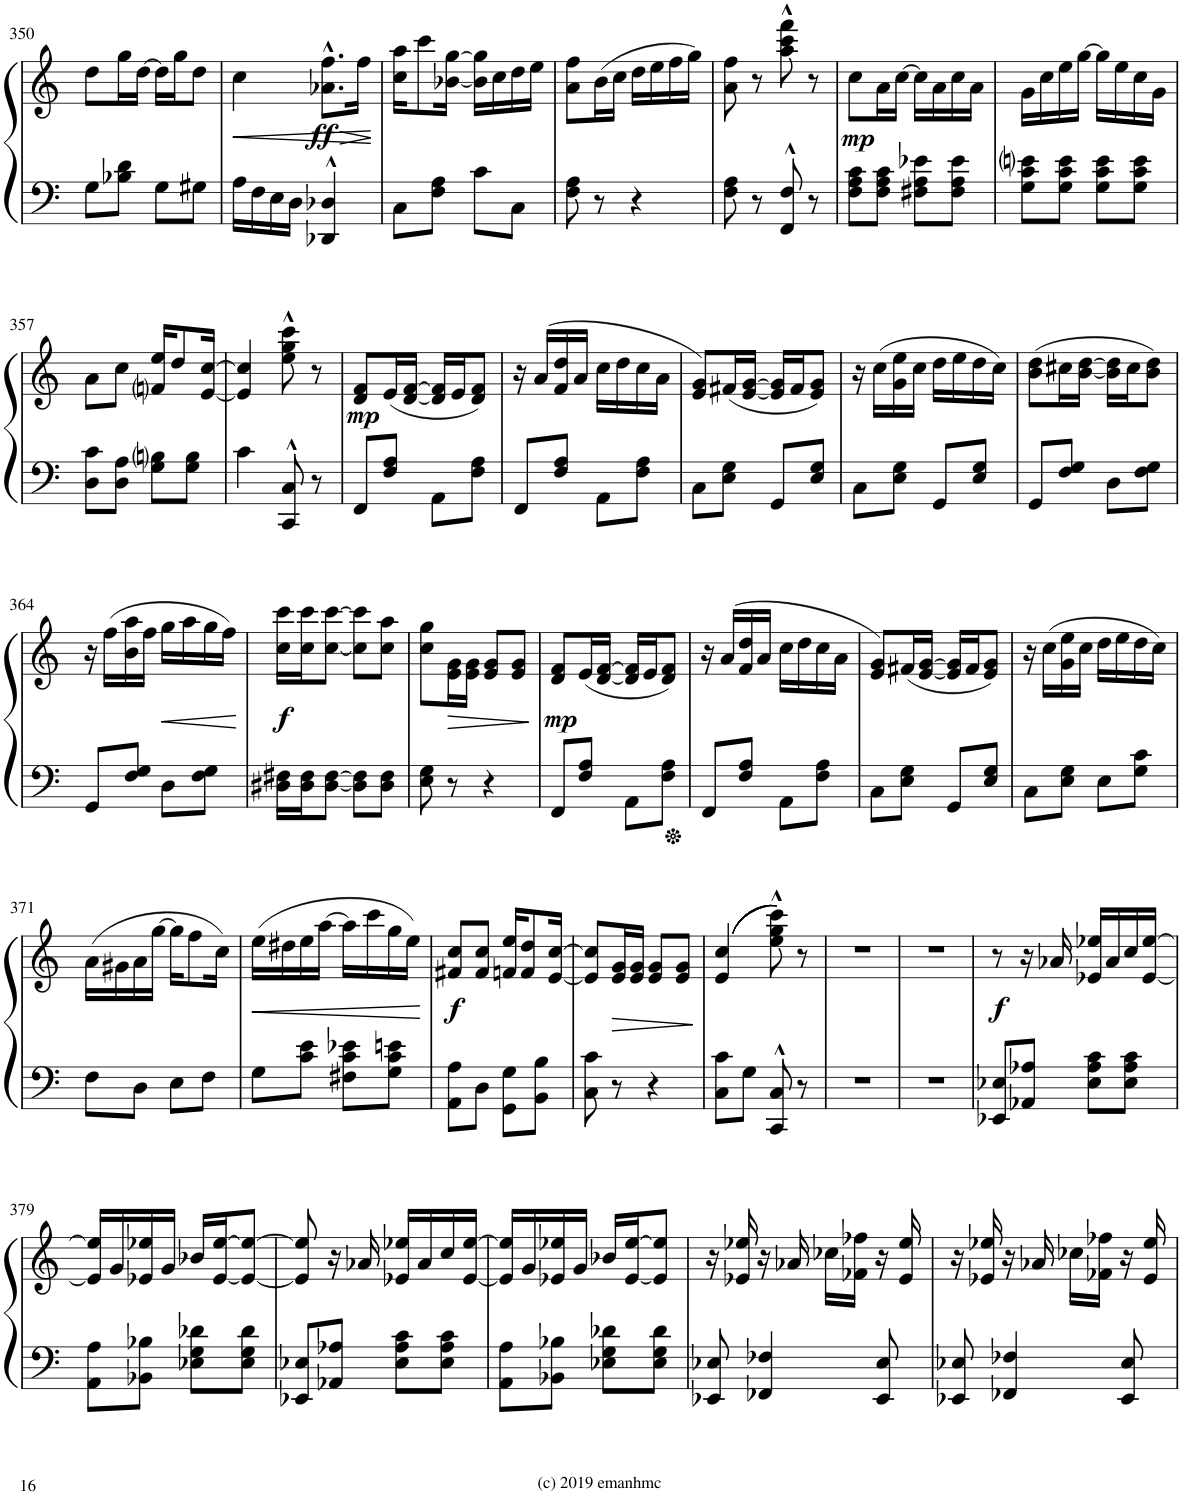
**kern	**kern	**dynam
*part1	*part1	*part1
*staff2	*staff1	*staff1/2
*I"Piano	*	*
*I'Pno.	*	*
!!LO:PB:g=z
*clefF4	*clefG^2	*
*k[]	*k[]	*
*M2/4	*M2/4	*
=350	=350	=350
8G\L	8dd\L	.
8B-X\ 8d\J	16gg\L	.
.	[16dd\JJ	.
8G\L	16dd\LL]	.
.	16gg\J	.
8G#X\J	8dd\J	.
=351	=351	=351
!	!	!LO:HP:b
16A\LL	4cc\	<
16F\	.	.
16E\	.	.
16D\JJ	.	.
!	!	!LO:HP:b
!	!	!LO:DY:n=1:b
4DD-X/^^ 4D-X/^^	8.a-X\^^ 8.ff\^^L	> ff
.	16ff\Jk	.
.	.	[ ]
=352	=352	=352
8C\L	16cc\ 16aa\KL	.
.	8ccc\	.
8F\ 8A\J	.	.
.	[16b-X\ [16gg\Jk	.
8c\L	16b-\] 16gg\]LL	.
.	16cc\	.
8C\J	16dd\	.
.	16ee\JJ	.
=353	=353	=353
8F\ 8A\	8a\ 8ff\L	.
8r	(16b\L	.
.	16cc\JJ	.
4r	16dd\LL	.
.	16ee\	.
.	16ff\	.
.	16gg\JJ)	.
=354	=354	=354
8F\ 8A\	8a\ 8ff\	.
8r	8r	.
8FF/^^ 8F/^^	8aa\^^ 8ccc\^^ 8fff\^^	.
8r	8r	.
=355	=355	=355
!	!	!LO:DY:b
8F\ 8A\ 8c\L	8cc\L	mp
8F\ 8A\ 8c\J	16a\L	.
.	[16cc\JJ	.
8F#X\ 8A\ 8e-X\L	16cc\LL]	.
.	16a\	.
8F#\ 8A\ 8e-\J	16cc\	.
.	16a\JJ	.
=356	=356	=356
8G\ 8c\ 8eni\L	16g\LL	.
.	16cc\	.
8G\ 8c\ 8e\J	16ee\	.
.	[16gg\JJ	.
8G\ 8c\ 8e\L	16gg\LL]	.
.	16ee\	.
8G\ 8c\ 8e\J	16cc\	.
.	16g\JJ	.
!!LO:LB:g=z
=357	=357	=357
8D\ 8c\L	8a\L	.
8D\ 8A\J	8cc\J	.
8G\ 8Bni\L	16fni/ 16ee/KL	.
.	8dd/	.
8G\ 8B\J	.	.
.	[16e/ [16cc/Jk	.
=358	=358	=358
4c\	4e/] 4cc/]	.
8CC/^^ 8C/^^	8ee\^^ 8gg\^^ 8ccc\^^	.
8r	8r	.
=359	=359	=359
!	!	!LO:DY:b
8FF/L	8d/ 8f/L	mp
8F/ 8A/J	(16e/L	.
.	[16d/ [16f/JJ	.
8AA\L	16d/] 16f/]LL	.
.	16e/J	.
8F\ 8A\J	8d/ 8f/J)	.
=360	=360	=360
8FF/L	16r	.
.	(16a/LL	.
8F/ 8A/J	16f/ 16dd/	.
.	16a/JJ	.
8AA\L	16cc\LL	.
.	16dd\	.
8F\ 8A\J	16cc\	.
.	16a\JJ	.
=361	=361	=361
8C\L	8e/ 8g/L)	.
8E\ 8G\J	(16f#X/L	.
.	[16e/ [16g/JJ	.
8GG/L	16e/] 16g/]LL	.
.	16f#/J	.
8E/ 8G/J	8e/ 8g/J)	.
=362	=362	=362
8C\L	16r	.
.	(16cc\LL	.
8E\ 8G\J	16g\ 16ee\	.
.	16cc\JJ	.
8GG/L	16dd\LL	.
.	16ee\	.
8E/ 8G/J	16dd\	.
.	16cc\JJ)	.
=363	=363	=363
8GG/L	(8b\ 8dd\L	.
8F/ 8G/J	16cc#X\L	.
.	[16b\ [16dd\JJ	.
8D\L	16b\] 16dd\]LL	.
.	16cc#\J	.
8F\ 8G\J	8b\ 8dd\J)	.
!!LO:LB:g=z
=364	=364	=364
8GG/L	16r	.
.	(16ff\LL	.
8F/ 8G/J	16b\ 16aa\	.
.	16ff\JJ	.
!	!	!LO:HP:b
8D\L	16gg\LL	<
.	16aa\	.
8F\ 8G\J	16gg\	.
.	16ff\JJ)	.
.	.	[
=365	=365	=365
!	!	!LO:DY:b
16D#X\ 16F#X\LL	16cc\ 16ccc\LL	f
16D#\ 16F#\J	16cc\ 16ccc\J	.
[8D#\ [8F#\J	[8cc\ [8ccc\J	.
8D#\] 8F#\]L	8cc\] 8ccc\]L	.
8D#\ 8F#\J	8cc\ 8aa\J	.
=366	=366	=366
8E\ 8G\	8cc\ 8gg\L	.
!	!	!LO:HP:b
8r	16e\ 16g\L	>
.	16e\ 16g\JJ	.
4r	8e/ 8g/L	.
.	8e/ 8g/J	.
.	.	]
=367	=367	=367
!	!	!LO:DY:b
8FF/L	8d/ 8f/L	mp
8F/ 8A/J	(16e/L	.
.	[16d/ [16f/JJ	.
8AA\L	16d/] 16f/]LL	.
.	16e/J	.
8F\ 8A\J	8d/ 8f/J)	.
=368	=368	=368
8FF/L	16r	.
.	(16a/LL	.
8F/ 8A/J	16f/ 16dd/	.
.	16a/JJ	.
8AA\L	16cc\LL	.
.	16dd\	.
8F\ 8A\J	16cc\	.
.	16a\JJ	.
=369	=369	=369
8C\L	8e/ 8g/L)	.
8E\ 8G\J	(16f#X/L	.
.	[16e/ [16g/JJ	.
8GG/L	16e/] 16g/]LL	.
.	16f#/J	.
8E/ 8G/J	8e/ 8g/J)	.
=370	=370	=370
8C\L	16r	.
.	(16cc\LL	.
8E\ 8G\J	16g\ 16ee\	.
.	16cc\JJ	.
8E\L	16dd\LL	.
.	16ee\	.
8G\ 8c\J	16dd\	.
.	16cc\JJ)	.
!!LO:LB:g=z
=371	=371	=371
8F\L	(16a\LL	.
.	16g#X\	.
8D\J	16a\	.
.	[16gg\JJ	.
8E\L	16gg\KL]	.
.	8ff\	.
8F\J	.	.
.	16cc\Jk)	.
=372	=372	=372
!	!	!LO:HP:b
8G\L	(16ee\LL	<
.	16dd#X\	.
8c\ 8e\J	16ee\	.
.	[16aa\JJ	.
8F#X\ 8c\ 8e-X\L	16aa\LL]	.
.	16ccc\	.
8G\ 8c\ 8en\J	16gg\	.
.	16ee\JJ)	.
.	.	[
=373	=373	=373
!	!	!LO:DY:b
8AA\ 8A\L	8f#X/ 8cc/L	f
8D\J	8f#/ 8cc/J	.
8GG\ 8G\L	16fn/ 16ee/KL	.
.	8f/ 8dd/	.
8BB\ 8B\J	.	.
.	[16e/ [16cc/Jk	.
=374	=374	=374
8C\ 8c\	8e/] 8cc/]L	.
!	!	!LO:HP:b
8r	16e/ 16g/L	>
.	16e/ 16g/JJ	.
4r	8e/ 8g/L	.
.	8e/ 8g/J	.
.	.	]
=375	=375	=375
8C\ 8c\L	((((4e/ 4cc/	.
8G\J	.	.
8CC/^^ 8C/^^	8ee\^^ 8gg\^^ 8ccc\^^))))	.
8r	8r	.
=376	=376	=376
2r	2r	.
=377	=377	=377
2r	2r	.
=378	=378	=378
!	!	!LO:DY:b
8EE-X/ 8E-X/L	8r	f
8AA-X/ 8A-X/J	16r	.
.	16a-X/	.
8E-\ 8A-\ 8c\L	16e-X/ 16ee-X/LL	.
.	16a-/	.
8E-\ 8A-\ 8c\J	16cc/	.
.	[16e-/ [16ee-/JJ	.
!!LO:LB:g=z
=379	=379	=379
8AA\ 8A\L	16e-/] 16ee-/]LL	.
.	16g/	.
8BB-X\ 8B-X\J	16e-X/ 16ee-X/	.
.	16g/JJ	.
8E-X\ 8G\ 8d-X\L	16b-X/LL	.
.	[16e-/ [>16ee-/J	.
8E-\ 8G\ 8d-\J	8e-/_ 8ee-/_J	.
=380	=380	=380
8EE-X/ 8E-X/L	8e-/] 8ee-/]	.
8AA-X/ 8A-X/J	16r	.
.	16a-X/	.
8E-\ 8A-\ 8c\L	16e-X/ 16ee-X/LL	.
.	16a-/	.
8E-\ 8A-\ 8c\J	16cc/	.
.	[16e-/ [16ee-/JJ	.
=381	=381	=381
8AA\ 8A\L	16e-/] 16ee-/]LL	.
.	16g/	.
8BB-X\ 8B-X\J	16e-X/ 16ee-X/	.
.	16g/JJ	.
8E-X\ 8G\ 8d-X\L	16b-X/LL	.
.	[16e-/ [>16ee-/J	.
8E-\ 8G\ 8d-\J	8e-/] 8ee-/]J	.
=382	=382	=382
8EE-X/ 8E-X/	16r	.
.	16e-X/ 16ee-X/	.
4FF-X/ 4F-X/	16r	.
.	16a-X/	.
.	16cc-X\LL	.
.	16f-X\ 16ff-X\JJ	.
8EE-/ 8E-/	16r	.
.	16e-/ 16ee-/	.
=383	=383	=383
8EE-X/ 8E-X/	16r	.
.	16e-X/ 16ee-X/	.
4FF-X/ 4F-X/	16r	.
.	16a-X/	.
.	16cc-X\LL	.
.	16f-X\ 16ff-X\JJ	.
8EE-/ 8E-/	16r	.
.	16e-/ 16ee-/	.
=	=	=
*-	*-	*-
